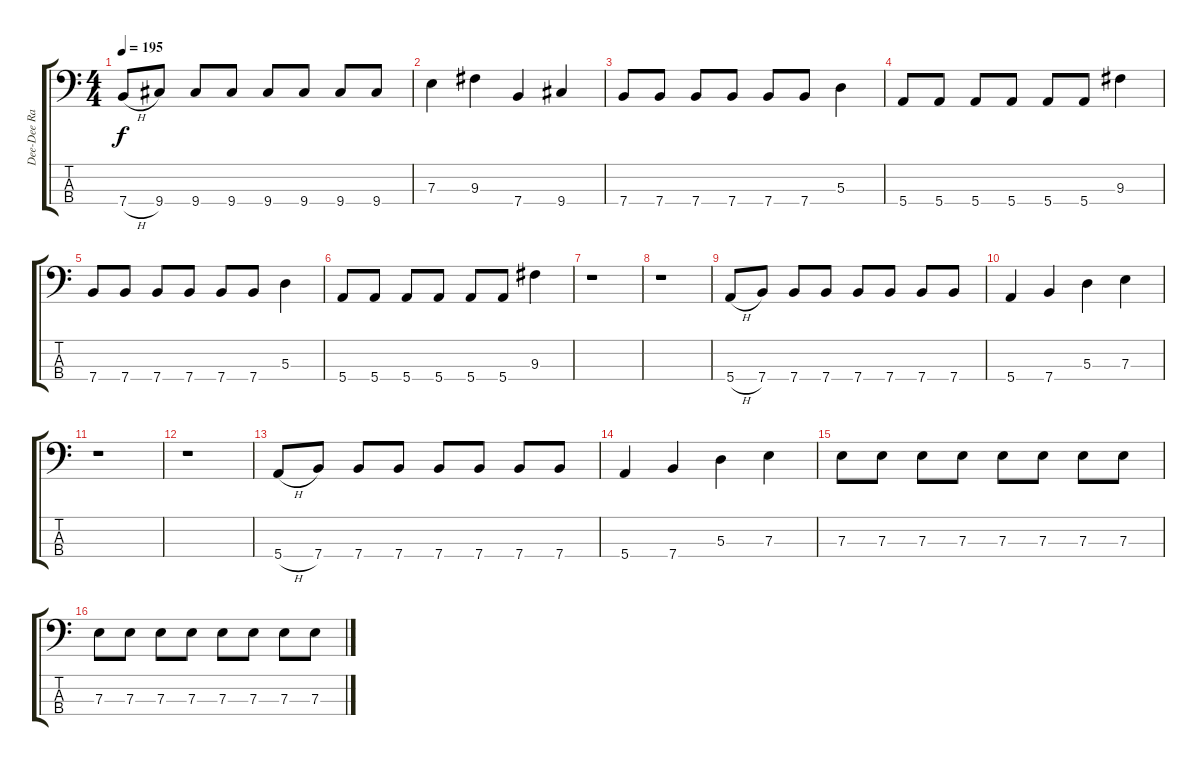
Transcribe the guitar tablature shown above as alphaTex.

\track ("Dee-Dee Ramone" "Dee-Dee Ra") {instrument electricbasspick}
\staff {score tabs}
\tuning (G2 D2 A1 E1) {hide}
\ts (4 4)
\tempo 195
\clef f4
\ks c
7.4{h}.8{dy f} 9.4.8 9.4.8 9.4.8 9.4.8 9.4.8 9.4.8 9.4.8 |
7.3.4 9.3.4 7.4.4 9.4.4 |
7.4.8 7.4.8 7.4.8 7.4.8 7.4.8 7.4.8 5.3.4 |
5.4.8 5.4.8 5.4.8 5.4.8 5.4.8 5.4.8 9.3.4 |
7.4.8 7.4.8 7.4.8 7.4.8 7.4.8 7.4.8 5.3.4 |
5.4.8 5.4.8 5.4.8 5.4.8 5.4.8 5.4.8 9.3.4 |
r.1 |
r.1 |
5.4{h}.8 7.4.8 7.4.8 7.4.8 7.4.8 7.4.8 7.4.8 7.4.8 |
5.4.4 7.4.4 5.3.4 7.3.4 |
r.1 |
r.1 |
5.4{h}.8 7.4.8 7.4.8 7.4.8 7.4.8 7.4.8 7.4.8 7.4.8 |
5.4.4 7.4.4 5.3.4 7.3.4 |
7.3.8 7.3.8 7.3.8 7.3.8 7.3.8 7.3.8 7.3.8 7.3.8 |
7.3.8 7.3.8 7.3.8 7.3.8 7.3.8 7.3.8 7.3.8 7.3.8
